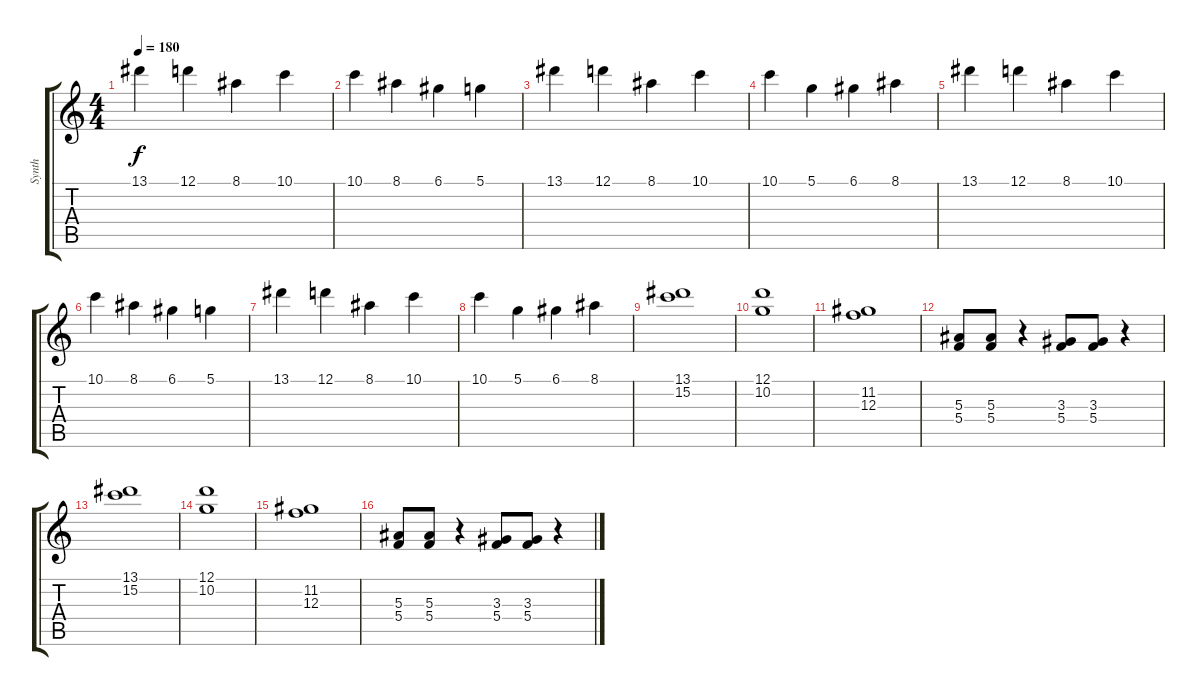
\track ("Synth" "Synth") {instrument stringensemble1}
\staff {score tabs}
\tuning (D5 A4 F4 C4 G3 C3) {hide}
\ts (4 4)
\tempo 180
\clef g2
\ks c
13.1.4{dy f} 12.1.4 8.1.4 10.1.4 |
10.1.4 8.1.4 6.1.4 5.1.4 |
13.1.4 12.1.4 8.1.4 10.1.4 |
10.1.4 5.1.4 6.1.4 8.1.4 |
13.1.4 12.1.4 8.1.4 10.1.4 |
10.1.4 8.1.4 6.1.4 5.1.4 |
13.1.4 12.1.4 8.1.4 10.1.4 |
10.1.4 5.1.4 6.1.4 8.1.4 |
(13.1 15.2).1 |
(12.1 10.2).1 |
(11.2 12.3).1 |
(5.3 5.4).8 (5.3 5.4).8 r.4 (3.3 5.4).8 (3.3 5.4).8 r.4 |
(13.1 15.2).1 |
(12.1 10.2).1 |
(11.2 12.3).1 |
(5.3 5.4).8 (5.3 5.4).8 r.4 (3.3 5.4).8 (3.3 5.4).8 r.4
